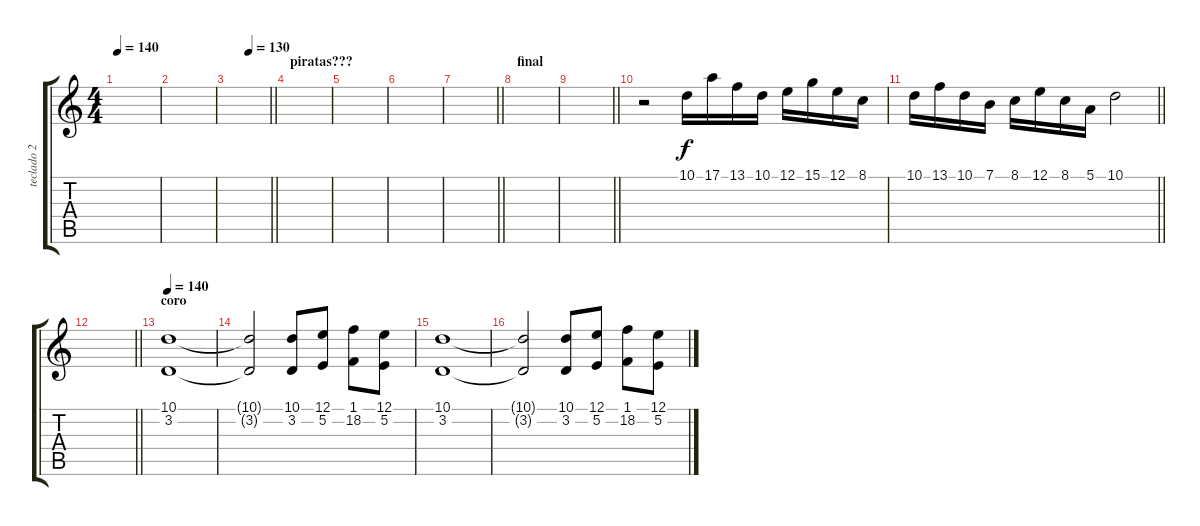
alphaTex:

\track ("teclado 2" "teclado 2") {instrument stringensemble1}
\staff {score tabs}
\tuning (E4 B3 G3 D3 A2 E2) {hide}
\ts (4 4)
\tempo 140
\clef g2
\ks c
|
|
\tempo (130 0.5)
\barLineRight lightlight
|
\section ("" "piratas???")
|
|
|
\barLineRight lightlight
|
\section ("" "final")
|
\barLineRight lightlight
|
r.2 10.1.16{volume 15} 17.1.16 13.1.16 10.1.16 12.1.16 15.1.16 12.1.16 8.1.16 |
\barLineRight lightlight
10.1.16 13.1.16 10.1.16 7.1.16 8.1.16 12.1.16 8.1.16 5.1.16 10.1.2 |
\barLineRight lightlight
|
\section ("" "coro")
\tempo 140
(10.1 3.2).1{volume 9} |
(10.1{t} 3.2{t}).2 (10.1 3.2).8 (12.1 5.2).8 (1.1 18.2).8 (12.1 5.2).8 |
(10.1 3.2).1 |
(10.1{t} 3.2{t}).2 (10.1 3.2).8 (12.1 5.2).8 (1.1 18.2).8 (12.1 5.2).8
